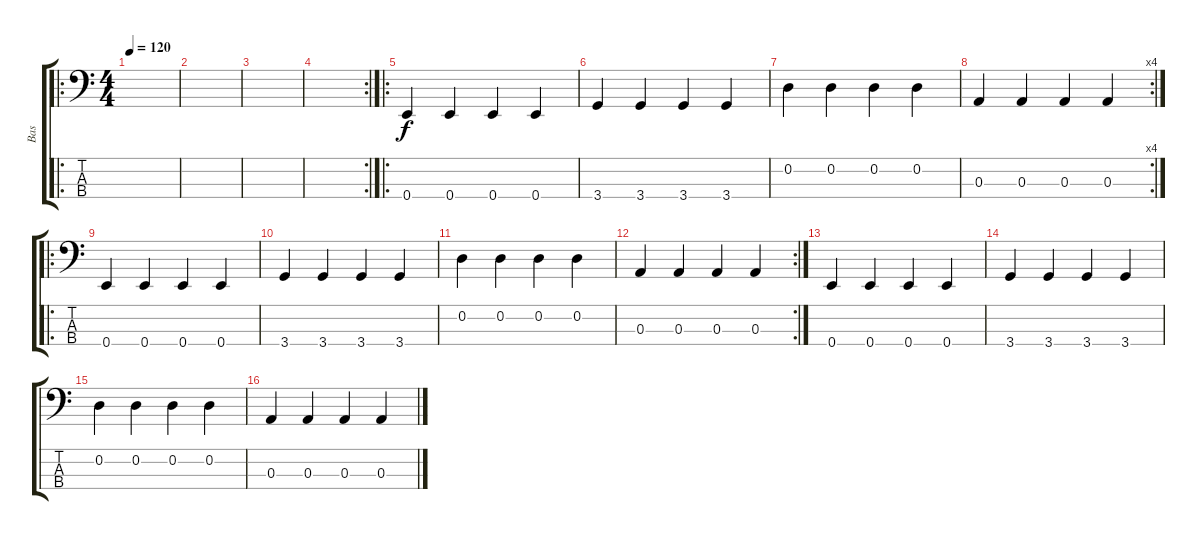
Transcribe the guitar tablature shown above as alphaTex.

\track ("Bas" "Bas") {instrument electricbassfinger}
\staff {score tabs}
\tuning (G2 D2 A1 E1) {hide}
\ro
\ts (4 4)
\tempo 120
\clef f4
\ks c
|
|
|
\rc 2
|
\ro
0.4.4 0.4.4 0.4.4 0.4.4 |
3.4.4 3.4.4 3.4.4 3.4.4 |
0.2.4 0.2.4 0.2.4 0.2.4 |
\rc 4
0.3.4 0.3.4 0.3.4 0.3.4 |
\ro
0.4.4 0.4.4 0.4.4 0.4.4 |
3.4.4 3.4.4 3.4.4 3.4.4 |
0.2.4 0.2.4 0.2.4 0.2.4 |
\rc 2
0.3.4 0.3.4 0.3.4 0.3.4 |
0.4.4 0.4.4 0.4.4 0.4.4 |
3.4.4 3.4.4 3.4.4 3.4.4 |
0.2.4 0.2.4 0.2.4 0.2.4 |
0.3.4 0.3.4 0.3.4 0.3.4
